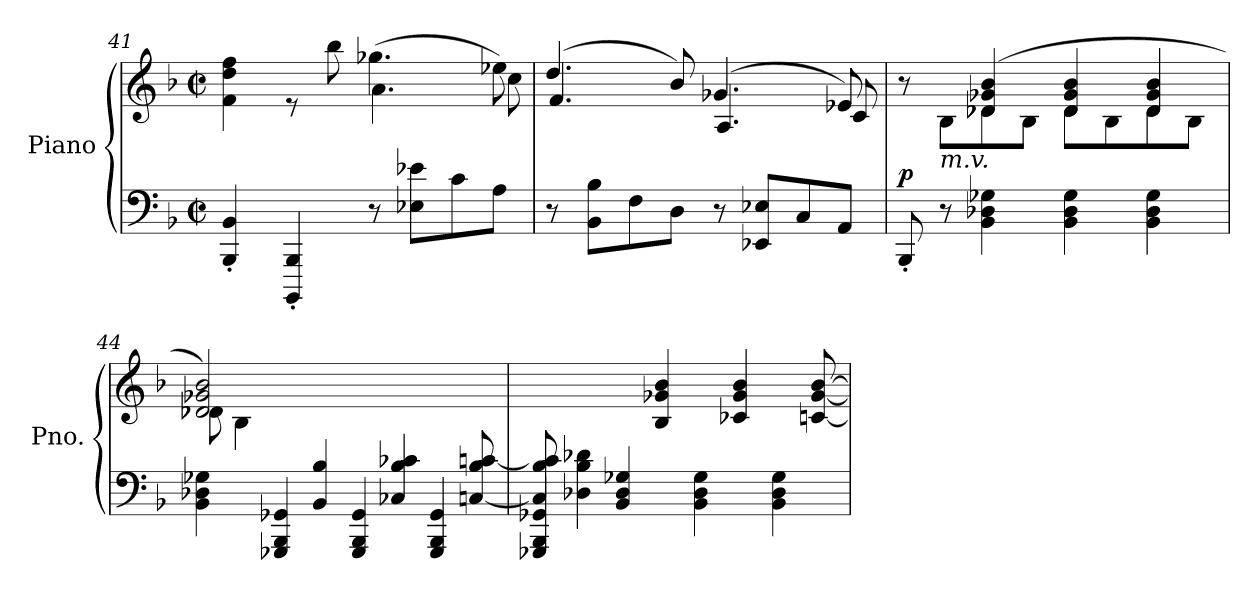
**kern	**kern	**dynam
*part1	*part1	*part1
*staff2	*staff1	*staff1/2
*I"Piano	*	*
*I'Pno.	*	*
*clefF4	*clefG2	*
*k[b-]	*k[b-]	*
*M2/2	*M2/2	*
*met(c|)	*met(c|)	*
=41	=41	=41
*	*^	*
4BBB-/' 4BB-/'	4f\ 4dd\ 4ff\	2ryy	.
4BBBB-/' 4BBB-/'	8re	.	.
.	8bb-\	.	.
8r	(>4.gg-X\	4.a\	.
8E-X\ 8e-X\L	.	.	.
8c\	.	.	.
8A\J	8ee-X\)	8cc\	.
=42	=42	=42	=42
8r	(>4.dd/	4.f/	.
8BB-\ 8B-\L	.	.	.
8F\	.	.	.
8D\J	8b-/)	8ryy	.
8r	(>4.g-X/	4.A/	.
8EE-X/ 8E-X/L	.	.	.
8C/	.	.	.
8AA/J	8e-X/)	8c/	.
!!LO:PB:g=z	!!
=43	=43	=43	=43
!	!	!	!LO:DY:a=2
8BBB-'/	8r	8ryy	p
!	!LO:TX:b:i:t=m.v.	!	!
8r	8ryy	8B-\L	.
4BB-\ 4D-X\ 4G-X\	(>4d-X/ 4g-X/ 4b-/	8d-\	.
.	.	8B-\J	.
4BB-\ 4D-\ 4G-\	4d-/ 4g-/ 4b-/	8d-\L	.
.	.	8B-\	.
4BB-\ 4D-\ 4G-\	4d-/ 4g-/ 4b-/	8d-\	.
.	.	8B-\J	.
=44	=44	=44	=44
*^	*	*	*
4BB-\ 4D-X\ 4G-X\	4.ryy	2d-X/ 2g-X/ 2b-/)	8d-\	.
.	.	.	4B-\	.
4GGG-X/ 4BBB-/ 4GG-X/	.	.	.	.
.	4BB-/ 4B-/	.	8ryy	.
4GGG-/ 4BBB-/ 4GG-/	.	2ryy	2ryy	.
.	4C-X/ 4B-/ 4c-X/	.	.	.
4GGG-/ 4BBB-/ 4GG-/	.	.	.	.
.	[8Cn/ 8B-/ [8cn/	.	.	.
*	*	*v	*v	*
=45	=45	=45	=45
4GGG-X/ 4BBB-/ 4GG-X/	8C/] 8B-/ 8c/]	4.ryy	.
.	4D-X\ 4B-\ 4d-X\	.	.
4BB-/ 4D-/ 4G-X/	.	.	.
.	8ryy	4B-/ 4g-X/ 4b-/	.
4BB-\ 4D-\ 4G-\	2ryy	.	.
.	.	4c-X/ 4g-/ 4b-/	.
4BB-\ 4D-\ 4G-\	.	.	.
.	.	[8cn/ [8g-/ [8b-/	.
*v	*v	*	*
=	=	=
*-	*-	*-
